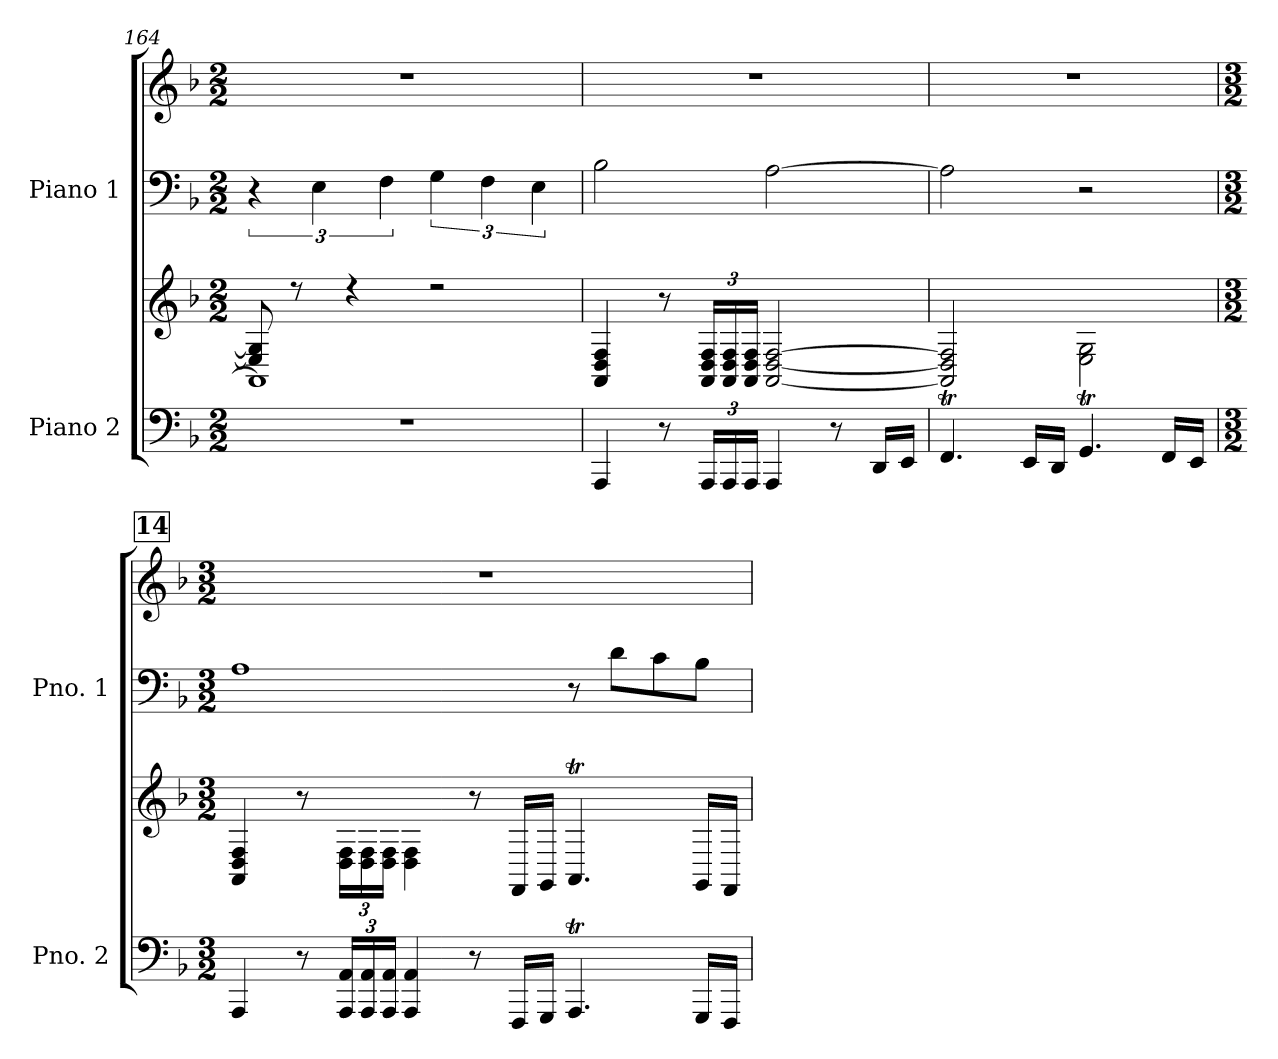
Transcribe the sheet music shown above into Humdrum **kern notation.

**kern	**kern	**kern	**kern
*part2	*part2	*part1	*part1
*staff4	*staff3	*staff2	*staff1
*I"Piano 2	*	*I"Piano 1	*
*I'Pno. 2	*	*I'Pno. 1	*
*clefF4	*clefG2	*clefF4	*clefG2
*k[b-]	*k[b-]	*k[b-]	*k[b-]
*M2/2	*M2/2	*M2/2	*M2/2
=164	=164	=164	=164
*	*^	*	*
1r	8E/] 8G/]	1AA]	6r	1r
.	8r	.	.	.
.	.	.	6E\	.
.	4r	.	.	.
.	.	.	6F\	.
.	2r	.	6G\	.
.	.	.	6F\	.
.	.	.	6E\	.
*	*v	*v	*	*
!!LO:PB:g=z
=165	=165	=165	=165
4AAA/	4AA/ 4D/ 4F/	2B-\	1r
8r	8r	.	.
*Xbrackettup	*Xbrackettup	*	*
24AAA/LL	24AA/ 24D/ 24F/LL	.	.
24AAA/	24AA/ 24D/ 24F/	.	.
24AAA/JJ	24AA/ 24D/ 24F/JJ	.	.
4AAA/	[2AA/ [2D/ [2F/	[2A\	.
8r	.	.	.
16DD/LL	.	.	.
16EE/JJ	.	.	.
=166	=166	=166	=166
4.FFT/	2AA/] 2D/] 2F/]	2A\]	1r
16EE/LL	.	.	.
16DD/JJ	.	.	.
4.GGT/	2E\ 2G\	2r	.
16FF/LL	.	.	.
16EE/JJ	.	.	.
!!LO:REH:place=s1:a:B:fs=14:t=14
=167	=167	=167	=167
*M3/2	*M3/2	*M3/2	*M3/2
4AAA/	4AA/ 4D/ 4F/	1A	1.r
8r	8r	.	.
24AAA/ 24AA/LL	24D\ 24F\LL	.	.
24AAA/ 24AA/	24D\ 24F\	.	.
24AAA/ 24AA/JJ	24D\ 24F\JJ	.	.
4AAA/ 4AA/	4D\ 4F\	.	.
8r	8r	.	.
16FFF/LL	16FF/LL	.	.
16GGG/JJ	16GG/JJ	.	.
4.AAAt/	4.AAt/	8r	.
.	.	8d\L	.
.	.	8c\	.
16GGG/LL	16GG/LL	8B-\J	.
16FFF/JJ	16FF/JJ	.	.
=	=	=	=
*-	*-	*-	*-
